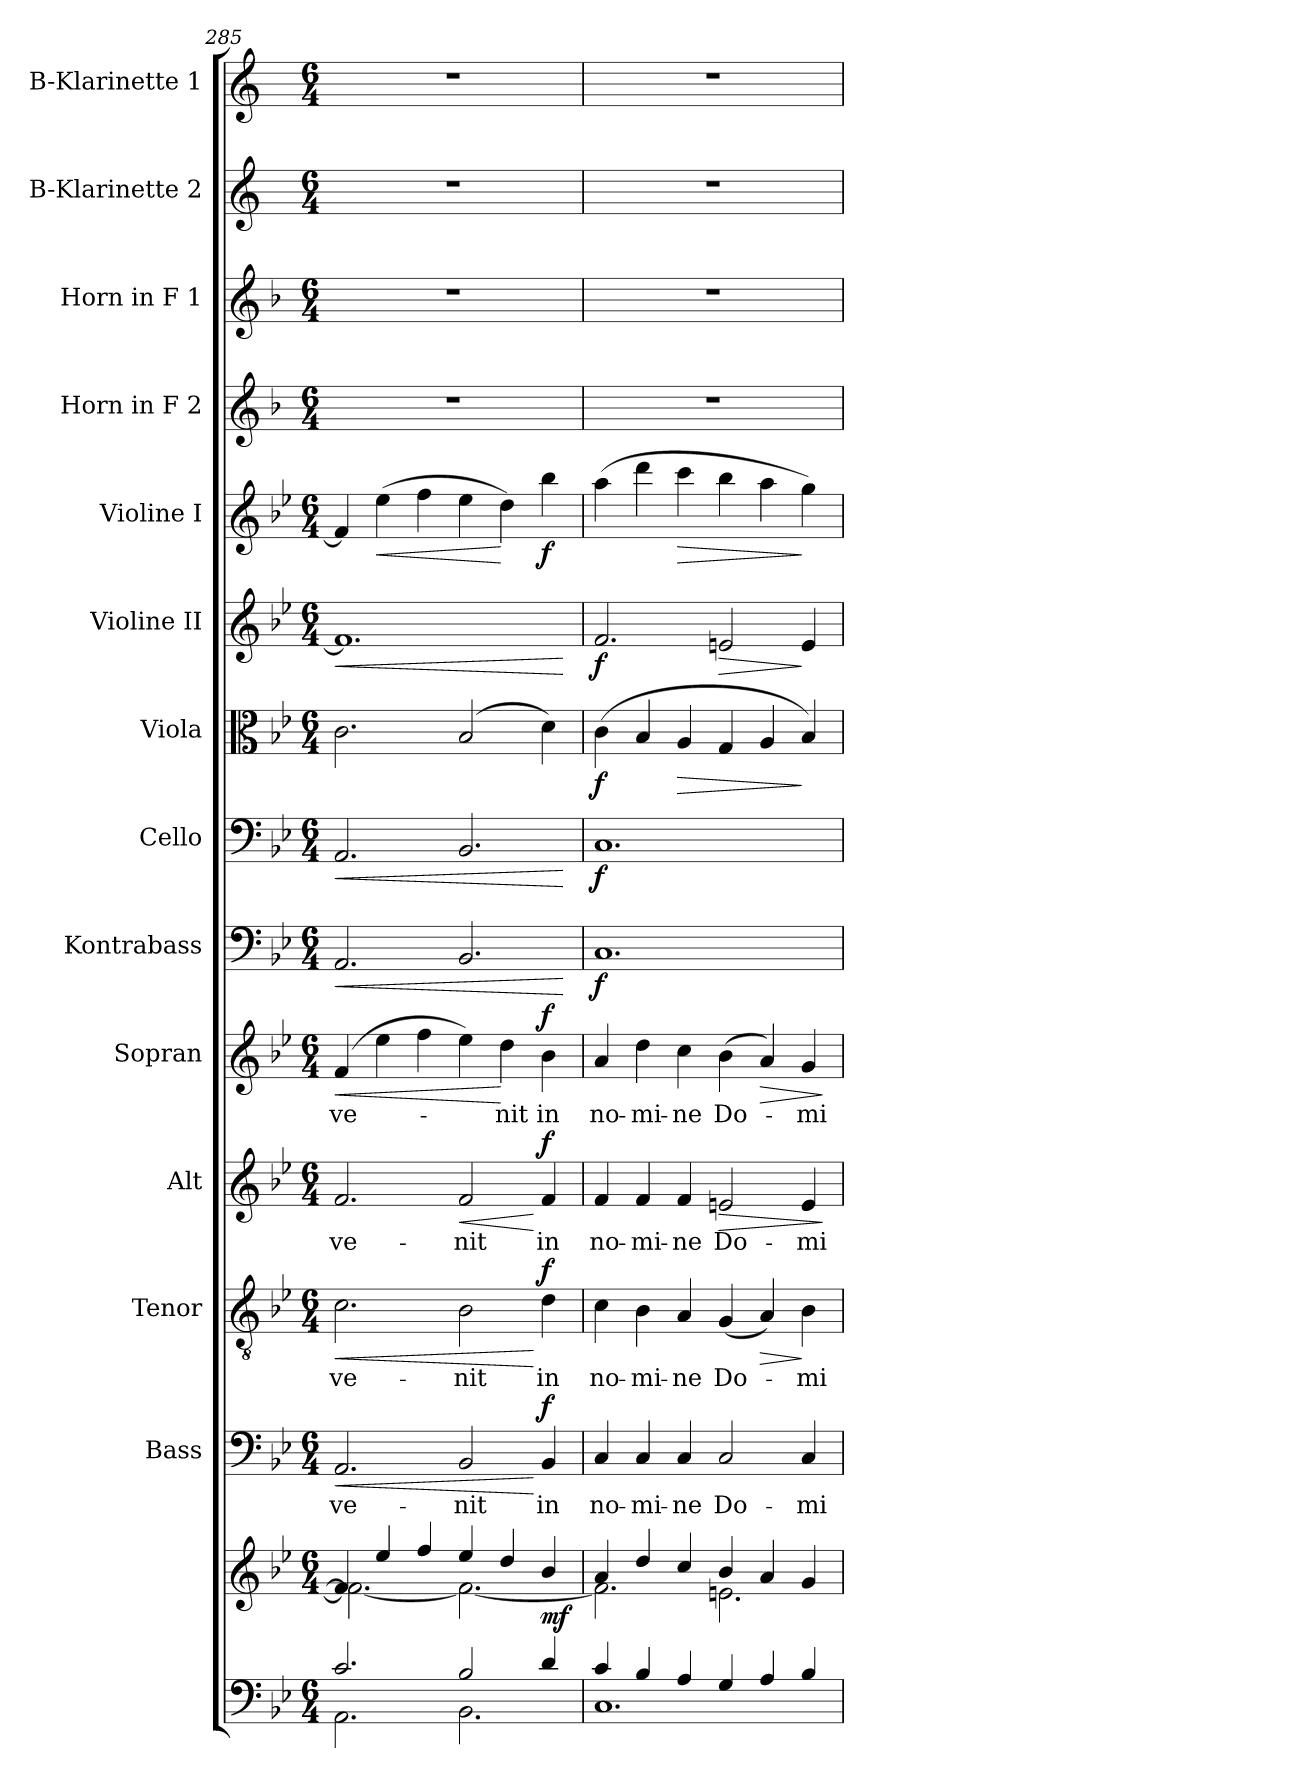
**kern	**kern	**dynam	**kern	**text	**dynam	**kern	**text	**dynam	**kern	**text	**dynam	**kern	**text	**dynam	**kern	**dynam	**kern	**dynam	**kern	**dynam	**kern	**dynam	**kern	**dynam	**kern	**kern	**kern	**kern
*part14	*part14	*part14	*part13	*part13	*part13	*part12	*part12	*part12	*part11	*part11	*part11	*part10	*part10	*part10	*part9	*part9	*part8	*part8	*part7	*part7	*part6	*part6	*part5	*part5	*part4	*part3	*part2	*part1
*staff15	*staff14	*staff14/15	*staff13	*staff13	*staff13	*staff12	*staff12	*staff12	*staff11	*staff11	*staff11	*staff10	*staff10	*staff10	*staff9	*staff9	*staff8	*staff8	*staff7	*staff7	*staff6	*staff6	*staff5	*staff5	*staff4	*staff3	*staff2	*staff1
*	*	*	*I"Bass	*	*	*I"Tenor	*	*	*I"Alt	*	*	*I"Sopran	*	*	*I"Kontrabass	*	*I"Cello	*	*I"Viola	*	*I"Violine II	*	*I"Violine I	*	*I"Horn in F 2	*I"Horn in F 1	*I"B-Klarinette 2	*I"B-Klarinette 1
*	*	*	*I'B.	*	*	*I'T.	*	*	*I'A.	*	*	*I'S.	*	*	*I'Kb.	*	*	*	*I'Vla.	*	*I'Vl. II	*	*I'Vl. I	*	*	*	*I'B Kl. 2	*I'B Kl. 1
!!LO:PB:g=z
*clefF4	*clefG2	*	*clefF4	*	*	*clefGv2	*	*	*clefG2	*	*	*clefG2	*	*	*clefF4	*	*clefF4	*	*clefC3	*	*clefG2	*	*clefG2	*	*clefG2	*clefG2	*clefG2	*clefG2
*	*	*	*	*	*	*	*	*	*	*	*	*	*	*	*ITrd7c12	*	*	*	*	*	*	*	*	*	*ITrd4c7	*ITrd4c7	*ITrd1c2	*ITrd1c2
*k[b-e-]	*k[b-e-]	*	*k[b-e-]	*	*	*k[b-e-]	*	*	*k[b-e-]	*	*	*k[b-e-]	*	*	*k[b-e-]	*	*k[b-e-]	*	*k[b-e-]	*	*k[b-e-]	*	*k[b-e-]	*	*k[b-e-]	*k[b-e-]	*k[b-e-]	*k[b-e-]
*B-:	*B-:	*	*B-:	*	*	*B-:	*	*	*B-:	*	*	*B-:	*	*	*B-:	*	*B-:	*	*B-:	*	*B-:	*	*B-:	*	*B-:	*B-:	*B-:	*B-:
*M6/4	*M6/4	*	*M6/4	*	*	*M6/4	*	*	*M6/4	*	*	*M6/4	*	*	*M6/4	*	*M6/4	*	*M6/4	*	*M6/4	*	*M6/4	*	*M6/4	*M6/4	*M6/4	*M6/4
=285	=285	=285	=285	=285	=285	=285	=285	=285	=285	=285	=285	=285	=285	=285	=285	=285	=285	=285	=285	=285	=285	=285	=285	=285	=285	=285	=285	=285
*^	*^	*	*	*	*	*	*	*	*	*	*	*	*	*	*	*	*	*	*	*	*	*	*	*	*	*	*	*
!	!	!	!	!	!	!LO:LY:b	!LO:HP:b	!	!LO:LY:b	!LO:HP:b	!	!LO:LY:b	!	!	!LO:LY:b	!LO:HP:b	!	!LO:HP:b	!	!LO:HP:b	!	!	!	!LO:HP:b	!	!	!	!	!	!
2.c/	2.AA\	4f/]	2.f\_	.	2.AA/	ve-	<	2.c\	ve-	<	2.f/	ve-	.	(4f/	ve-	<	2.AAA/	<	2.AA/	<	2.c\	.	1.f]	<	4f/]	.	1.r	1.r	1.r	1.r
!	!	!	!	!	!	!	!	!	!	!	!	!	!	!	!	!	!	!	!	!	!	!	!	!	!	!LO:HP:b	!	!	!	!
.	.	4ee-/	.	.	.	.	.	.	.	.	.	.	.	4ee-\	.	.	.	.	.	.	.	.	.	.	(>4ee-\	<	.	.	.	.
.	.	4ff/	.	.	.	.	.	.	.	.	.	.	.	4ff\	.	.	.	.	.	.	.	.	.	.	4ff\	.	.	.	.	.
!	!	!	!	!	!	!LO:LY:b	!	!	!LO:LY:b	!	!	!LO:LY:b	!LO:HP:b	!	!	!	!	!	!	!	!	!	!	!	!	!	!	!	!	!
2B-/	2.BB-\	4ee-/	2.f\_	.	2BB-/	-nit	.	2B-\	-nit	.	2f/	-nit	<	4ee-\)	.	.	2.BBB-/	.	2.BB-/	.	(2B-/	.	.	.	4ee-\	.	.	.	.	.
!	!	!	!	!	!	!	!	!	!	!	!	!	!	!	!LO:LY:b	!	!	!	!	!	!	!	!	!	!	!	!	!	!	!
.	.	4dd/	.	.	.	.	.	.	.	.	.	.	.	4dd\	-nit	[	.	.	.	.	.	.	.	.	4dd\)	[	.	.	.	.
!	!	!	!	!LO:DY:b	!	!LO:LY:b	!LO:DY:n=1:a	!	!LO:LY:b	!LO:DY:n=1:a	!	!LO:LY:b	!LO:DY:n=1:a	!	!LO:LY:b	!LO:DY:a	!	!	!	!	!	!	!	!	!	!LO:DY:b	!	!	!	!
4d/	.	4b-/	.	mf	4BB-/	in	[ f	4d\	in	[ f	4f/	in	[ f	4b-\	in	f	.	.	.	.	4d\)	.	.	.	4bb-\	f	.	.	.	.
*v	*v	*	*	*	*	*	*	*	*	*	*	*	*	*	*	*	*	*	*	*	*	*	*	*	*	*	*	*	*	*
*	*v	*v	*	*	*	*	*	*	*	*	*	*	*	*	*	*	*	*	*	*	*	*	*	*	*	*	*	*	*
.	.	.	.	.	.	.	.	.	.	.	.	.	.	.	.	[	.	[	.	.	.	[	.	.	.	.	.	.
=286	=286	=286	=286	=286	=286	=286	=286	=286	=286	=286	=286	=286	=286	=286	=286	=286	=286	=286	=286	=286	=286	=286	=286	=286	=286	=286	=286	=286
*^	*^	*	*	*	*	*	*	*	*	*	*	*	*	*	*	*	*	*	*	*	*	*	*	*	*	*	*	*
!	!	!	!	!	!	!LO:LY:b	!	!	!LO:LY:b	!	!	!LO:LY:b	!	!	!LO:LY:b	!	!	!LO:DY:b	!	!LO:DY:b	!	!LO:DY:b	!	!LO:DY:b	!	!	!	!	!	!
4c/	1.C	4a/	2.f\]	.	4C/	no-	.	4c\	no-	.	4f/	no-	.	4a/	no-	.	1.CC	f	1.C	f	(>4c\	f	2.f/	f	(>4aa\	.	1.r	1.r	1.r	1.r
!	!	!	!	!	!	!LO:LY:b	!	!	!LO:LY:b	!	!	!LO:LY:b	!	!	!LO:LY:b	!	!	!	!	!	!	!	!	!	!	!	!	!	!	!
4B-/	.	4dd/	.	.	4C/	-mi-	.	4B-\	-mi-	.	4f/	-mi-	.	4dd\	-mi-	.	.	.	.	.	4B-/	.	.	.	4ddd\	.	.	.	.	.
!	!	!	!	!	!	!LO:LY:b	!	!	!LO:LY:b	!	!	!LO:LY:b	!	!	!LO:LY:b	!	!	!	!	!	!	!LO:HP:b	!	!	!	!LO:HP:b	!	!	!	!
4A/	.	4cc/	.	.	4C/	-ne	.	4A/	-ne	.	4f/	-ne	.	4cc\	-ne	.	.	.	.	.	4A/	>	.	.	4ccc\	>	.	.	.	.
!	!	!	!	!	!	!LO:LY:b	!	!	!LO:LY:b	!	!	!LO:LY:b	!LO:HP:b	!	!LO:LY:b	!	!	!	!	!	!	!	!	!LO:HP:b	!	!	!	!	!	!
4G/	.	4b-/	2.en\	.	2C/	Do-	.	(<4G/	Do-	.	2en/	Do-	>	(>4b-\	Do-	.	.	.	.	.	4G/	.	2en/	>	4bb-\	.	.	.	.	.
!	!	!	!	!	!	!	!	!	!	!LO:HP:b	!	!	!	!	!	!LO:HP:b	!	!	!	!	!	!	!	!	!	!	!	!	!	!
4A/	.	4a/	.	.	.	.	.	4A/)	.	>	.	.	.	4a/)	.	>	.	.	.	.	4A/	.	.	.	4aa\	.	.	.	.	.
!	!	!	!	!	!	!LO:LY:b	!	!	!LO:LY:b	!	!	!LO:LY:b	!	!	!LO:LY:b	!	!	!	!	!	!	!	!	!	!	!	!	!	!	!
4B-/	.	4g/	.	.	4C/	-mi-	.	4B-\	-mi-	]	4e/	-mi-	.	4g/	-mi-	.	.	.	.	.	4B-/)	]	4e/	]	4gg\)	]	.	.	.	.
*v	*v	*	*	*	*	*	*	*	*	*	*	*	*	*	*	*	*	*	*	*	*	*	*	*	*	*	*	*	*	*
*	*v	*v	*	*	*	*	*	*	*	*	*	*	*	*	*	*	*	*	*	*	*	*	*	*	*	*	*	*	*
.	.	.	.	.	.	.	.	.	.	.	]	.	.	]	.	.	.	.	.	.	.	.	.	.	.	.	.	.
=	=	=	=	=	=	=	=	=	=	=	=	=	=	=	=	=	=	=	=	=	=	=	=	=	=	=	=	=
*-	*-	*-	*-	*-	*-	*-	*-	*-	*-	*-	*-	*-	*-	*-	*-	*-	*-	*-	*-	*-	*-	*-	*-	*-	*-	*-	*-	*-
